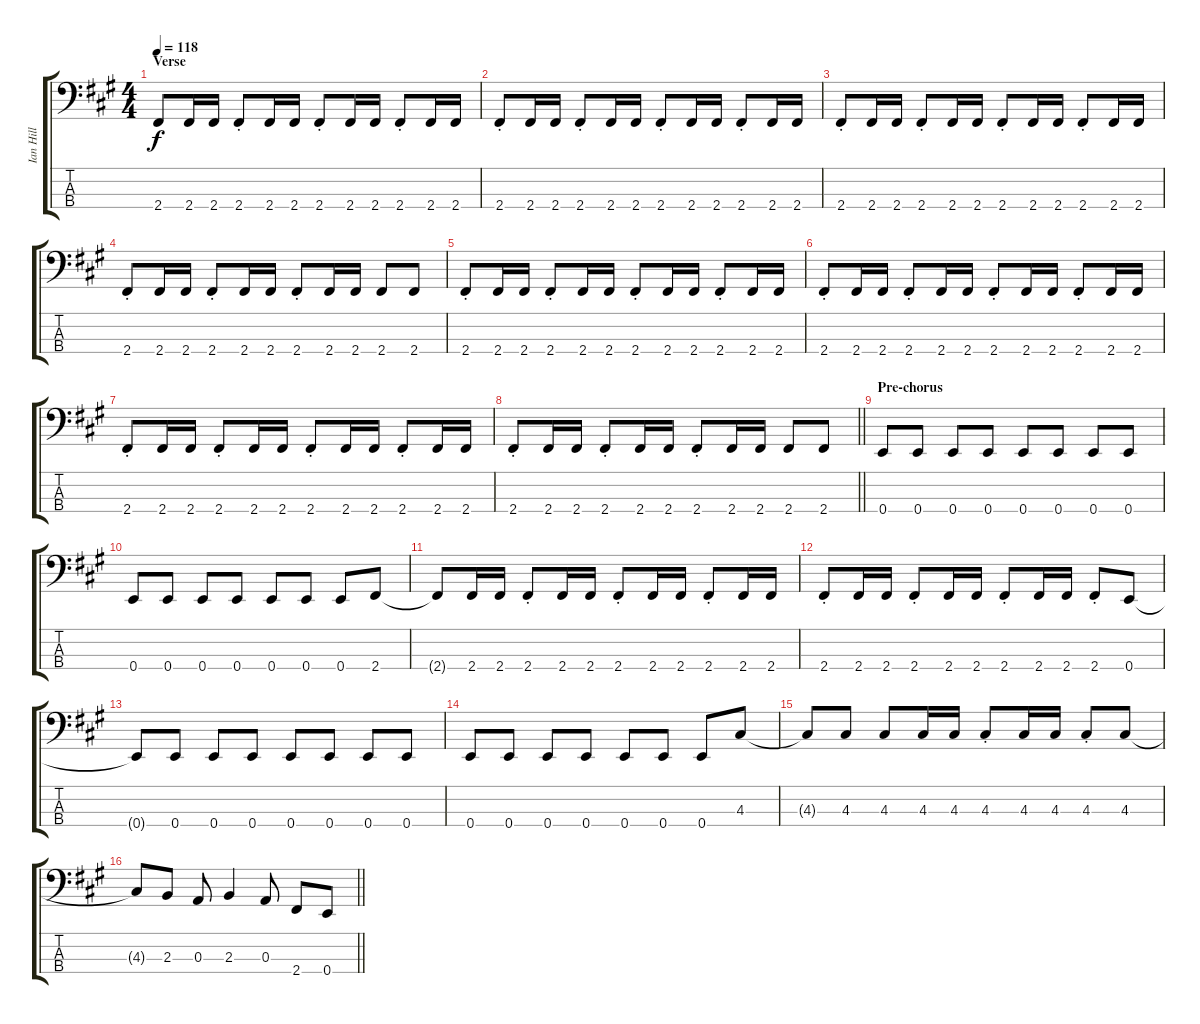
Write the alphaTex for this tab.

\track ("Ian Hill" "Ian Hill") {instrument electricbasspick}
\staff {score tabs}
\tuning (G2 D2 A1 E1) {hide}
\ts (4 4)
\section ("" "Verse")
\tempo 118
\clef f4
\ks f#minor
2.4{t}.8{dy f} 2.4.16 2.4.16 2.4{st}.8 2.4.16 2.4.16 2.4{st}.8 2.4.16 2.4.16 2.4{st}.8 2.4.16 2.4.16 |
2.4{st}.8 2.4.16 2.4.16 2.4{st}.8 2.4.16 2.4.16 2.4{st}.8 2.4.16 2.4.16 2.4{st}.8 2.4.16 2.4.16 |
2.4{st}.8 2.4.16 2.4.16 2.4{st}.8 2.4.16 2.4.16 2.4{st}.8 2.4.16 2.4.16 2.4{st}.8 2.4.16 2.4.16 |
2.4{st}.8 2.4.16 2.4.16 2.4{st}.8 2.4.16 2.4.16 2.4{st}.8 2.4.16 2.4.16 2.4.8 2.4.8 |
2.4{st}.8 2.4.16 2.4.16 2.4{st}.8 2.4.16 2.4.16 2.4{st}.8 2.4.16 2.4.16 2.4{st}.8 2.4.16 2.4.16 |
2.4{st}.8 2.4.16 2.4.16 2.4{st}.8 2.4.16 2.4.16 2.4{st}.8 2.4.16 2.4.16 2.4{st}.8 2.4.16 2.4.16 |
2.4{st}.8 2.4.16 2.4.16 2.4{st}.8 2.4.16 2.4.16 2.4{st}.8 2.4.16 2.4.16 2.4{st}.8 2.4.16 2.4.16 |
\barLineRight lightlight
2.4{st}.8 2.4.16 2.4.16 2.4{st}.8 2.4.16 2.4.16 2.4{st}.8 2.4.16 2.4.16 2.4.8 2.4.8 |
\section ("" "Pre-chorus")
0.4.8 0.4.8 0.4.8 0.4.8 0.4.8 0.4.8 0.4.8 0.4.8 |
0.4.8 0.4.8 0.4.8 0.4.8 0.4.8 0.4.8 0.4.8 2.4.8 |
2.4{t}.8 2.4.16 2.4.16 2.4{st}.8 2.4.16 2.4.16 2.4{st}.8 2.4.16 2.4.16 2.4{st}.8 2.4.16 2.4.16 |
2.4{st}.8 2.4.16 2.4.16 2.4{st}.8 2.4.16 2.4.16 2.4{st}.8 2.4.16 2.4.16 2.4{st}.8 0.4.8 |
0.4{t}.8 0.4.8 0.4.8 0.4.8 0.4.8 0.4.8 0.4.8 0.4.8 |
0.4.8 0.4.8 0.4.8 0.4.8 0.4.8 0.4.8 0.4.8 4.3.8 |
4.3{t}.8 4.3.8 4.3.8 4.3.16 4.3.16 4.3{st}.8 4.3.16 4.3.16 4.3{st}.8 4.3.8 |
\barLineRight lightlight
4.3{t}.8 2.3.8 0.3.8 2.3.4 0.3.8 2.4.8 0.4.8
